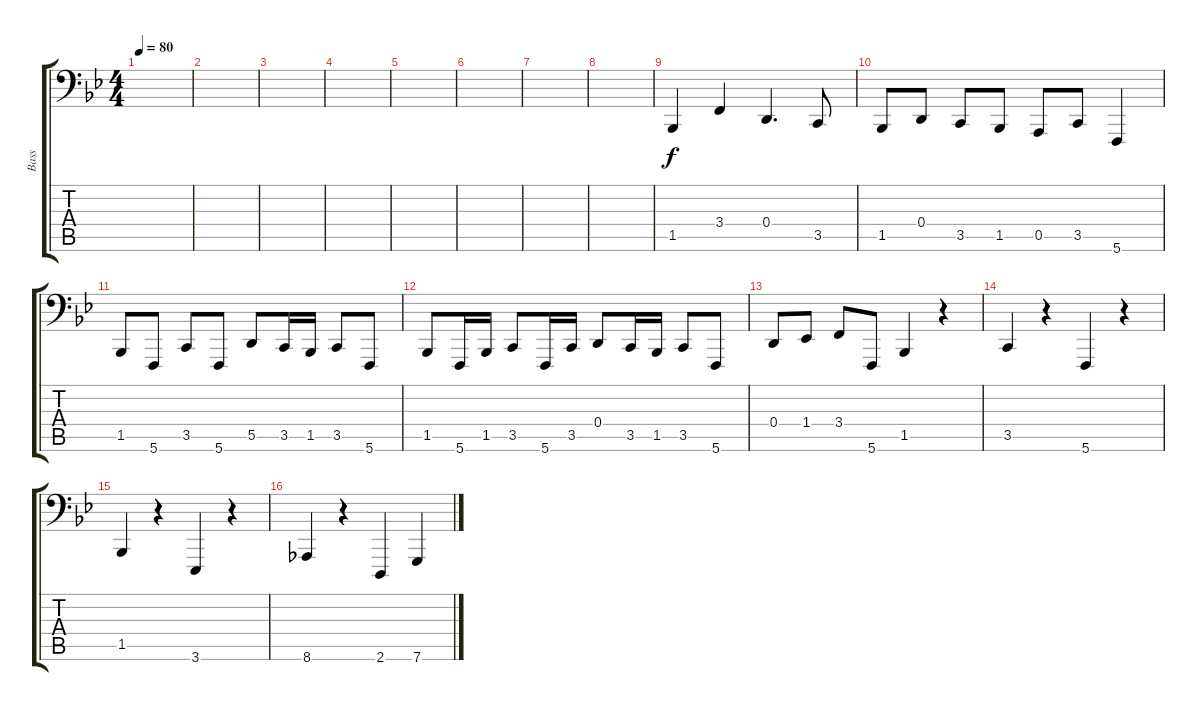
\track ("Bass" "Bass") {instrument churchorgan}
\staff {score tabs}
\tuning (E3 B2 G2 D2 A1 C1) {hide}
\ts (4 4)
\tempo 80
\clef f4
\ks gminor
|
|
|
|
|
|
|
|
1.5.4 3.4.4 0.4.4{d} 3.5.8 |
1.5.8 0.4.8 3.5.8 1.5.8 0.5.8 3.5.8 5.6.4 |
1.5.8 5.6.8 3.5.8 5.6.8 5.5.8 3.5.16 1.5.16 3.5.8 5.6.8 |
1.5.8 5.6.16 1.5.16 3.5.8 5.6.16 3.5.16 0.4.8 3.5.16 1.5.16 3.5.8 5.6.8 |
0.4.8 1.4.8 3.4.8 5.6.8 1.5.4 r.4 |
3.5.4 r.4 5.6.4 r.4 |
1.5.4 r.4 3.6.4 r.4 |
8.6.4 r.4 2.6.4 7.6.4
